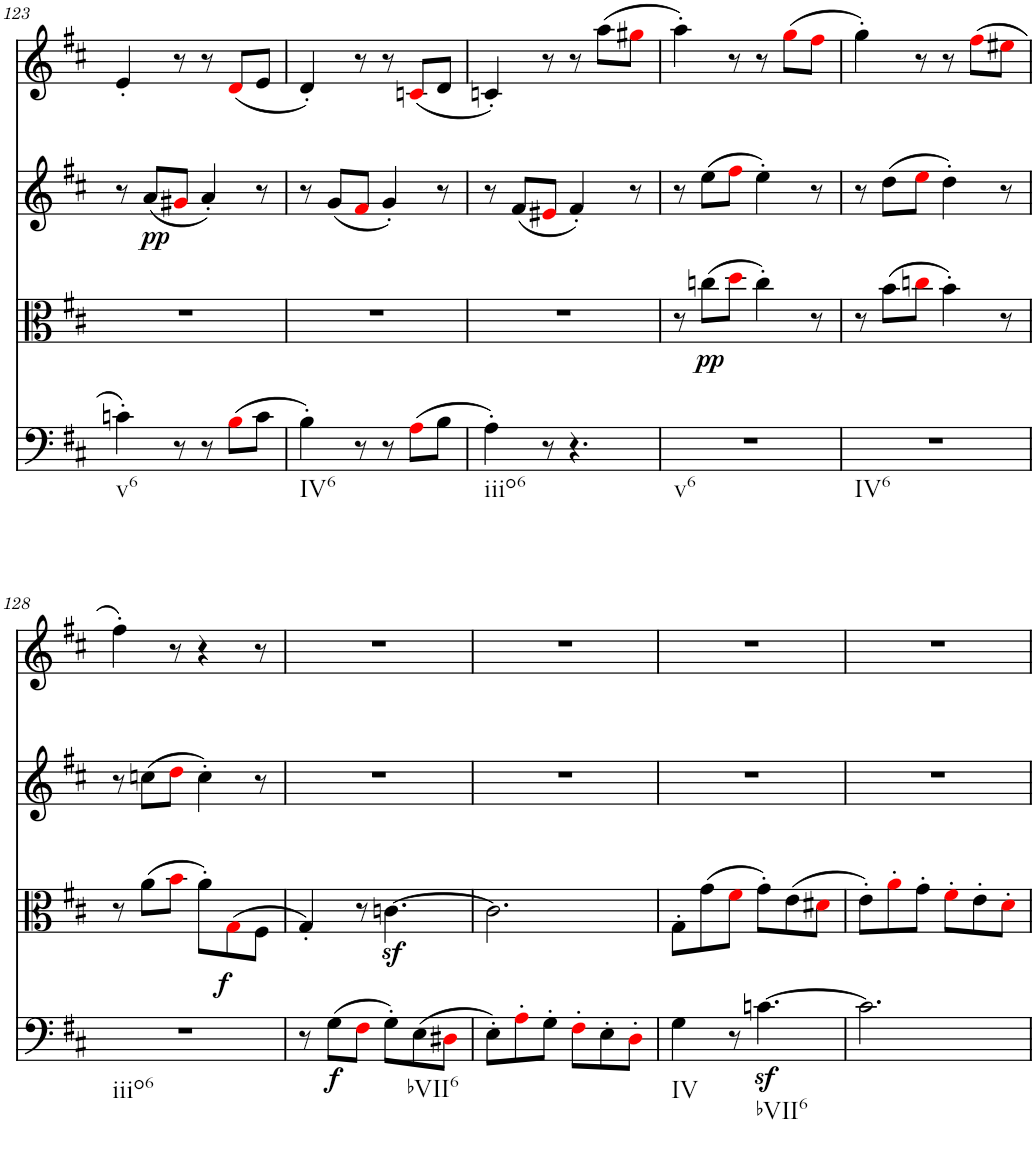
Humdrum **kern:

**kern	**dynam	**kern	**dynam	**kern	**dynam	**kern
*part4	*part4	*part3	*part3	*part2	*part2	*part1
*staff4	*staff4	*staff3	*staff3	*staff2	*staff2	*staff1
*I"Violoncello	*	*I"Viola	*	*I"Violin II	*	*I"Violin I
*I'Vc	*	*I'Vla	*	*I'Vln	*	*I'Vln
!!LO:PB:g=z
*clefF4	*	*clefC3	*	*clefG2	*	*clefG2
*k[f#c#]	*	*k[f#c#]	*	*k[f#c#]	*	*k[f#c#]
*M6/8	*	*M6/8	*	*M6/8	*	*M6/8
=123	=123	=123	=123	=123	=123	=123
!LO:TX:b:t=v6	!	!	!	!	!	!
4cn'\	.	2.r	.	8r	.	4e'/
!	!	!	!	!	!LO:DY:b	!
.	.	.	.	(8a/L	pp	.
8r	.	.	.	8g#Xi/J	.	8r
8r	.	.	.	4a'/)	.	8r
(8Bi\L	.	.	.	.	.	(8di/L
8c\J	.	.	.	8r	.	8e/J
=124	=124	=124	=124	=124	=124	=124
!LO:TX:b:t=IV6	!	!	!	!	!	!
4B'\)	.	2.r	.	8r	.	4d'/)
.	.	.	.	(8g/L	.	.
8r	.	.	.	8f#i/J	.	8r
8r	.	.	.	4g'/)	.	8r
(8Ai\L	.	.	.	.	.	(8cni/L
8B\J	.	.	.	8r	.	8d/J
=125	=125	=125	=125	=125	=125	=125
!LO:TX:b:t=iiio6	!	!	!	!	!	!
4A'\)	.	2.r	.	8r	.	4cn'/)
.	.	.	.	(8f#/L	.	.
8r	.	.	.	8e#Xi/J	.	8r
4.r	.	.	.	4f#'/)	.	8r
.	.	.	.	.	.	(8aa\L
.	.	.	.	8r	.	8gg#Xi\J
=126	=126	=126	=126	=126	=126	=126
!LO:TX:b:t=v6	!	!	!	!	!	!
2.r	.	8r	.	8r	.	4aa'\)
!	!	!	!LO:DY:b	!	!	!
.	.	(8ccn\L	pp	(8ee\L	.	.
.	.	8ddi\J	.	8ff#i\J	.	8r
.	.	4cc'\)	.	4ee'\)	.	8r
.	.	.	.	.	.	(8ggi\L
.	.	8r	.	8r	.	8ff#i\J
=127	=127	=127	=127	=127	=127	=127
!LO:TX:b:t=IV6	!	!	!	!	!	!
2.r	.	8r	.	8r	.	4gg'\)
.	.	(8b\L	.	(8dd\L	.	.
.	.	8ccni\J	.	8eei\J	.	8r
.	.	4b'\)	.	4dd'\)	.	8r
.	.	.	.	.	.	(8ff#i\L
.	.	8r	.	8r	.	8ee#Xi\J
!!LO:LB:g=z
=128	=128	=128	=128	=128	=128	=128
!LO:TX:b:t=iiio6	!	!	!	!	!	!
!	!LO:DY:a	!	!	!	!	!
2.r	f	8r	.	8r	.	4ff#'\)
.	.	(8a\L	.	(8ccn\L	.	.
.	.	8bi\J	.	8ddi\J	.	8r
.	.	8a'\L)	.	4cc'\)	.	4r
.	.	(8Gi\	.	.	.	.
.	.	8F#\J	.	8r	.	8r
=129	=129	=129	=129	=129	=129	=129
!LO:TX:b:t=bVII6	!	!	!	!	!	!
8r	.	4G'/)	.	2.r	.	2.r
!	!LO:DY:b	!	!	!	!	!
(8G\L	f	.	.	.	.	.
8F#i\J	.	8r	.	.	.	.
8G'\L)	.	[4.cnz<\	.	.	.	.
(8E\	.	.	.	.	.	.
8D#Xi\J	.	.	.	.	.	.
=130	=130	=130	=130	=130	=130	=130
8E'\L)	.	2.c\]	.	2.r	.	2.r
8A'i\	.	.	.	.	.	.
8G'\J	.	.	.	.	.	.
8F#'i\L	.	.	.	.	.	.
8E'\	.	.	.	.	.	.
8D'i\J	.	.	.	.	.	.
=131	=131	=131	=131	=131	=131	=131
!LO:TX:b:t=IV	!	!	!	!	!	!
4G\	.	8G'\L	.	2.r	.	2.r
.	.	(8g\	.	.	.	.
8r	.	8f#i\J	.	.	.	.
!LO:TX:b:t=bVII6	!	!	!	!	!	!
[4.cnz<\	.	8g'\L)	.	.	.	.
.	.	(8e\	.	.	.	.
.	.	8d#Xi\J	.	.	.	.
=132	=132	=132	=132	=132	=132	=132
2.c\]	.	8e'\L)	.	2.r	.	2.r
.	.	8a'i\	.	.	.	.
.	.	8g'\J	.	.	.	.
.	.	8f#'i\L	.	.	.	.
.	.	8e'\	.	.	.	.
.	.	8d'i\J	.	.	.	.
=	=	=	=	=	=	=
*-	*-	*-	*-	*-	*-	*-
